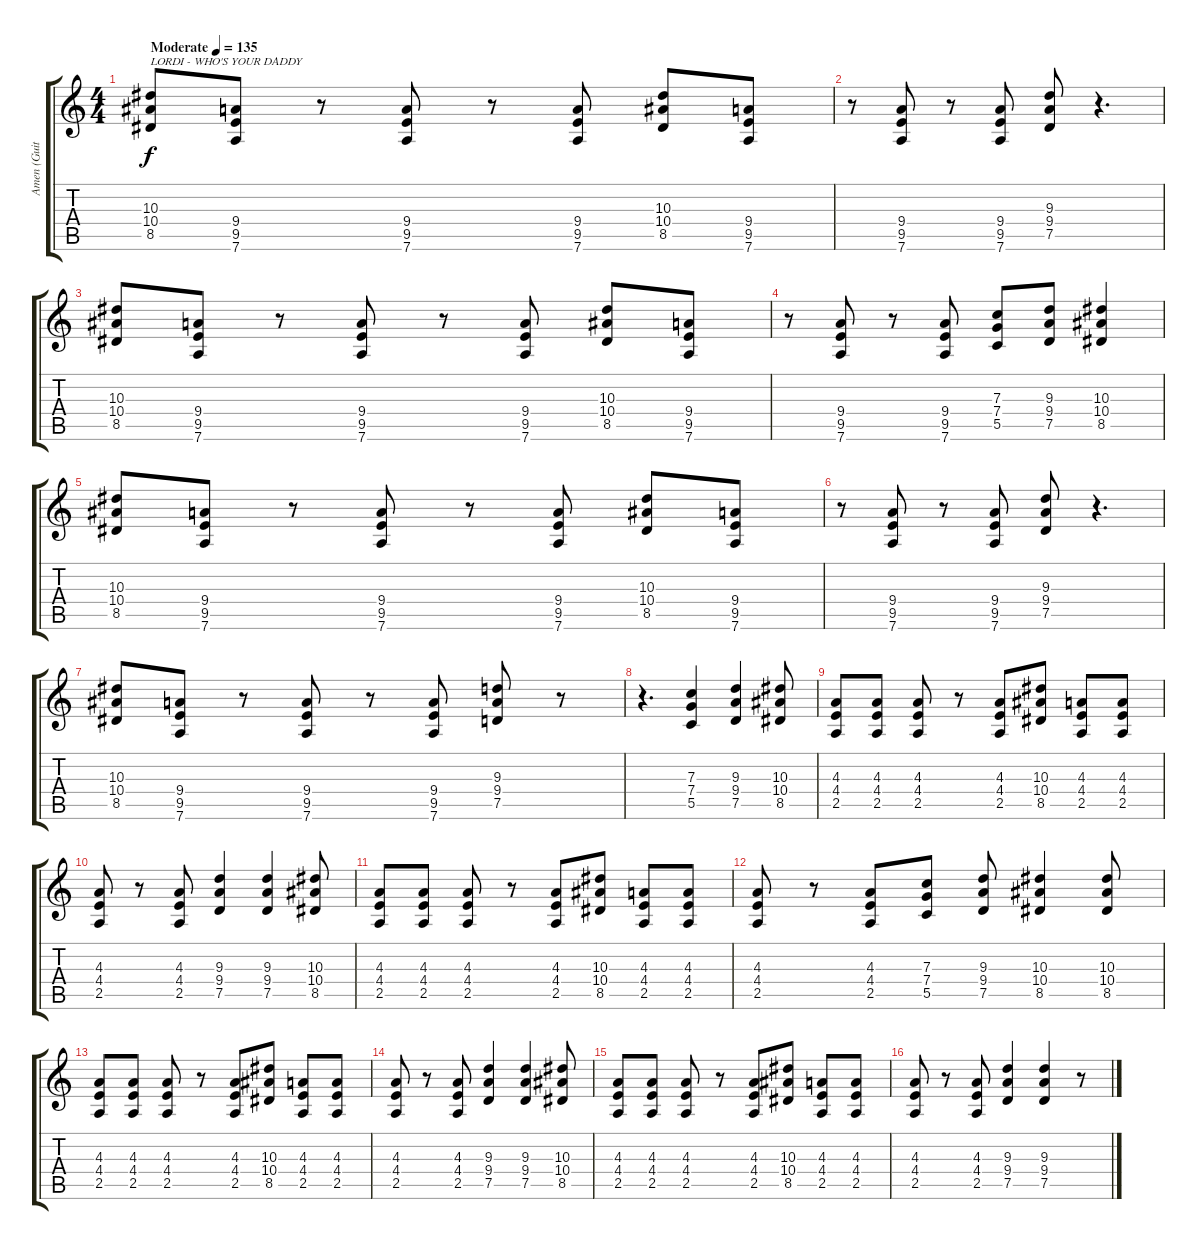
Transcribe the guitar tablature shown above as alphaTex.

\track ("Amen (Guitar)" "Amen (Guit") {instrument distortionguitar}
\staff {score tabs}
\tuning (D4 A3 F3 C3 G2 D2) {hide}
\ts (4 4)
\tempo (135 "Moderate")
\clef g2
\ks c
(10.3 10.4 8.5).8{txt "LORDI - WHO'S YOUR DADDY" dy f instrument distortionguitar} (9.4 9.5 7.6).8 r.8 (9.4 9.5 7.6).8 r.8 (9.4 9.5 7.6).8 (10.3 10.4 8.5).8 (9.4 9.5 7.6).8 |
r.8 (9.4 9.5 7.6).8 r.8 (9.4 9.5 7.6).8 (9.3 9.4 7.5).8 r.4{d} |
(10.3 10.4 8.5).8 (9.4 9.5 7.6).8 r.8 (9.4 9.5 7.6).8 r.8 (9.4 9.5 7.6).8 (10.3 10.4 8.5).8 (9.4 9.5 7.6).8 |
r.8 (9.4 9.5 7.6).8 r.8 (9.4 9.5 7.6).8 (7.3 7.4 5.5).8 (9.3 9.4 7.5).8 (10.3 10.4 8.5).4 |
(10.3 10.4 8.5).8 (9.4 9.5 7.6).8 r.8 (9.4 9.5 7.6).8 r.8 (9.4 9.5 7.6).8 (10.3 10.4 8.5).8 (9.4 9.5 7.6).8 |
r.8 (9.4 9.5 7.6).8 r.8 (9.4 9.5 7.6).8 (9.3 9.4 7.5).8 r.4{d} |
(10.3 10.4 8.5).8 (9.4 9.5 7.6).8 r.8 (9.4 9.5 7.6).8 r.8 (9.4 9.5 7.6).8 (9.3 9.4 7.5).8 r.8 |
r.4{d} (7.3 7.4 5.5).4 (9.3 9.4 7.5).4 (10.3 10.4 8.5).8 |
(4.3 4.4 2.5).8 (4.3 4.4 2.5).8 (4.3 4.4 2.5).8 r.8 (4.3 4.4 2.5).8 (10.3 10.4 8.5).8 (4.3 4.4 2.5).8 (4.3 4.4 2.5).8 |
(4.3 4.4 2.5).8 r.8 (4.3 4.4 2.5).8 (9.3 9.4 7.5).4 (9.3 9.4 7.5).4 (10.3 10.4 8.5).8 |
(4.3 4.4 2.5).8 (4.3 4.4 2.5).8 (4.3 4.4 2.5).8 r.8 (4.3 4.4 2.5).8 (10.3 10.4 8.5).8 (4.3 4.4 2.5).8 (4.3 4.4 2.5).8 |
(4.3 4.4 2.5).8 r.8 (4.3 4.4 2.5).8 (7.3 7.4 5.5).8 (9.3 9.4 7.5).8 (10.3 10.4 8.5).4 (10.3 10.4 8.5).8 |
(4.3 4.4 2.5).8 (4.3 4.4 2.5).8 (4.3 4.4 2.5).8 r.8 (4.3 4.4 2.5).8 (10.3 10.4 8.5).8 (4.3 4.4 2.5).8 (4.3 4.4 2.5).8 |
(4.3 4.4 2.5).8 r.8 (4.3 4.4 2.5).8 (9.3 9.4 7.5).4 (9.3 9.4 7.5).4 (10.3 10.4 8.5).8 |
(4.3 4.4 2.5).8 (4.3 4.4 2.5).8 (4.3 4.4 2.5).8 r.8 (4.3 4.4 2.5).8 (10.3 10.4 8.5).8 (4.3 4.4 2.5).8 (4.3 4.4 2.5).8 |
(4.3 4.4 2.5).8 r.8 (4.3 4.4 2.5).8 (9.3 9.4 7.5).4 (9.3 9.4 7.5).4 r.8
